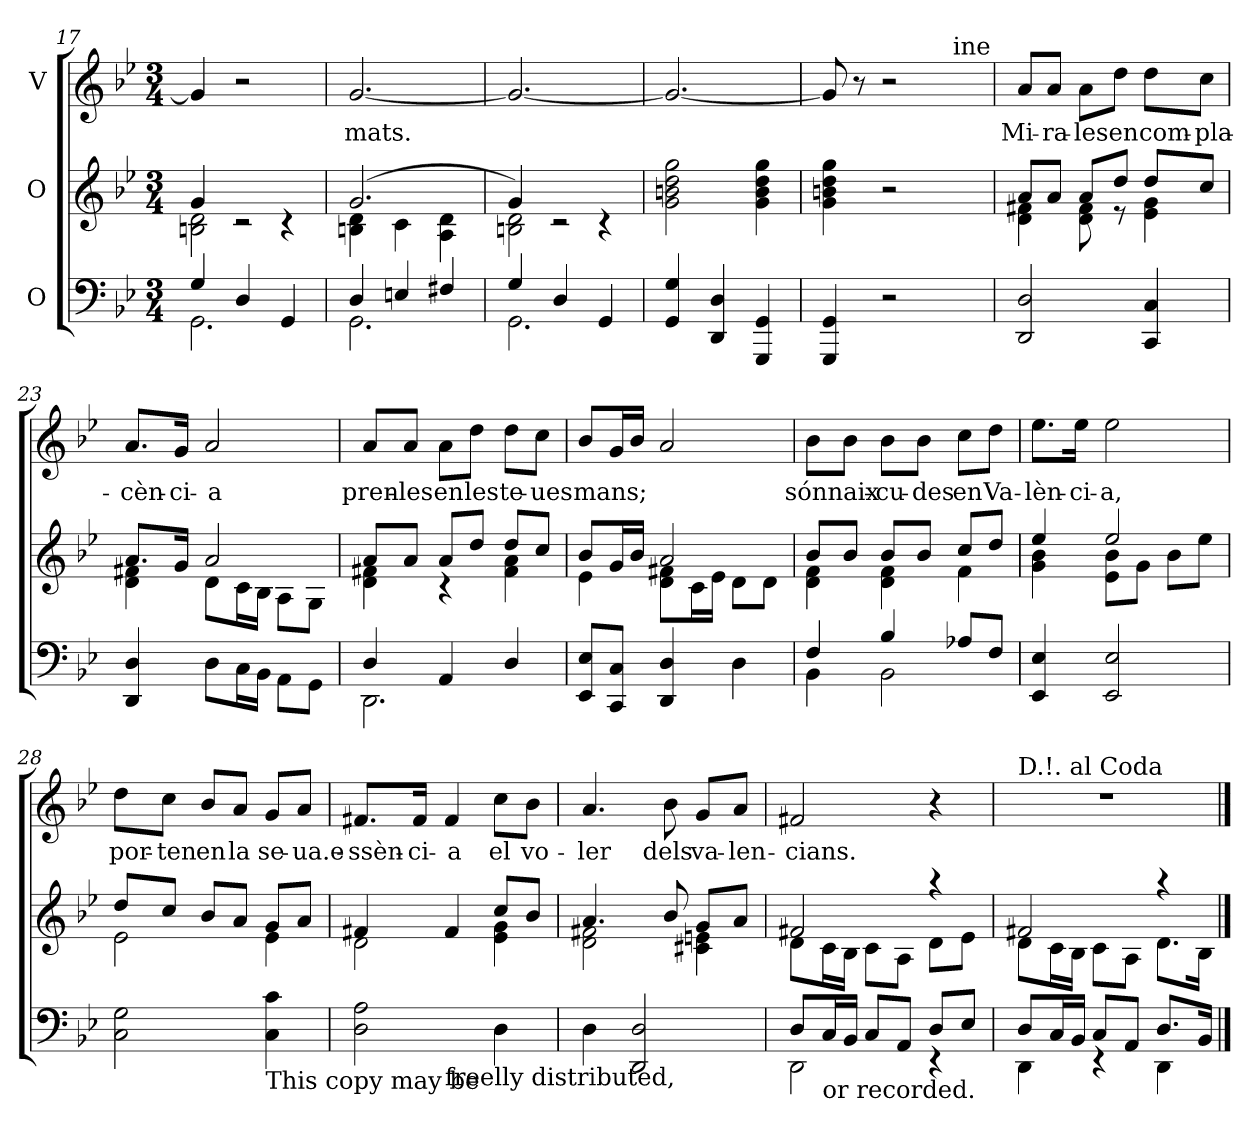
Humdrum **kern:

**kern	**kern	**kern	**text
*part3	*part2	*part1	*part1
*staff3	*staff2	*staff1	*staff1
*I"O	*I"O	*I"V	*
*clefF4	*clefG2	*clefG2	*
*k[b-e-]	*k[b-e-]	*k[b-e-]	*
*B-:	*B-:	*B-:	*
*M3/4	*M3/4	*M3/4	*
=17	=17	=17	=17
*^	*^	*	*
4G/	2.GG\	2Bn\ 2d\	4g/	4g/]	.
4D/	.	.	2rc	2r	.
4GG/	.	4rc	.	.	.
=18!	=18!	=18!	=18!	=18!	=18!
!	!	!	!	!	!LO:LY:b
4D/	2.GG\	(2.g/	4Bn\ 4d\	[<2.g/	mats.
4En/	.	.	4c\	.	.
4F#X/	.	.	4A\ 4d\	.	.
=19	=19	=19	=19	=19	=19
4G/	2.GG\	2Bn\ 2d\	4g/)	2.g/_	.
4D/	.	.	2rc	.	.
4GG/	.	4rc	.	.	.
*v	*v	*	*	*	*
*	*v	*v	*	*
=20	=20	=20	=20
4GG/ 4G/	2g\ 2bn\ 2dd\ 2gg\	2.g/_	.
4DD/ 4D/	.	.	.
4GGG/ 4GG/	4g\ 4b\ 4dd\ 4gg\	.	.
=21	=21	=21	=21
*	*	*^	*
4GGG/ 4GG/	4g\ 4bn\ 4dd\ 4gg\	8g/]	2ryy	.
.	.	8r	.	.
2r	2r	2r	.	.
.	.	.	16.ryy	.
!	!	!	!LO:TX:a:t=ine	!
.	.	.	8ryy	.
.	.	.	32ryy	.
=22!	=22!	=22!	=22!	=22!
*	*^	*	*	*
!	!	!	!	!	!LO:LY:b
*	*	*	*v	*v	*
2DD/ 2D/	8a/L	4d\ 4f#X\	8a/L	Mi-
!	!	!	!	!LO:LY:b
.	8a/J	.	8a/J	-ra-
!	!	!	!	!LO:LY:b
.	8a/L	8d\ 8f#\	8a\L	-les
!	!	!	!	!LO:LY:b
.	8dd/J	8re	8dd\J	en
!	!	!	!	!LO:LY:b
4CC/ 4C/	8dd/L	4e-\ 4g\	8dd\L	com-
!	!	!	!	!LO:LY:b
.	8cc/J	.	8cc\J	-pla-
!!LO:LB:g=z
=23	=23	=23	=23	=23
!	!	!	!	!LO:LY:b
4DD/ 4D/	8.a/L	4d\ 4f#X\	8.a/L	-cèn-
!	!	!	!	!LO:LY:b:rj
.	16g/Jk	.	16g/Jk	-ci-
!	!	!	!	!LO:LY:b
8D\L	2a/	8d\L	2a/	-a
16C\L	.	16c\L	.	.
16BB-\JJ	.	16B-\JJ	.	.
8AA\L	.	8A\L	.	.
8GG\J	.	8G\J	.	.
=24	=24	=24	=24	=24
*^	*	*	*	*
!	!	!	!	!	!LO:LY:b
4D/	2.DD\	8a/L	4d\ 4f#X\	8a/L	pren-
!	!	!	!	!	!LO:LY:b
.	.	8a/J	.	8a/J	-les
!	!	!	!	!	!LO:LY:b
4AA/	.	8a/L	4rc	8a\L	en
!	!	!	!	!	!LO:LY:b
.	.	8dd/J	.	8dd\J	les
!	!	!	!	!	!LO:LY:b
4D/	.	8dd/L	4f#\ 4a\	8dd\L	te-
!	!	!	!	!	!LO:LY:b
.	.	8cc/J	.	8cc\J	-ues
*v	*v	*	*	*	*
=25	=25	=25	=25	=25
!	!	!	!	!LO:LY:b
8EE-/ 8E-/L	8b-/L	4e-\	8b-/L	mans;
8CC/ 8C/J	16g/L	.	16g/L	.
.	16b-/JJ	.	16b-/JJ	.
4DD/ 4D/	2a/	8d\ 8f#X\L	2a/	.
.	.	16c\L	.	.
.	.	16e-\JJ	.	.
4D\	.	8d\L	.	.
.	.	8d\J	.	.
=26	=26	=26	=26	=26
*^	*	*	*	*
!	!	!	!	!	!LO:LY:b
4F/	4BB-\	8b-/L	4d\ 4f\	8b-\L	sónnaix-
.	.	8b-/J	.	8b-\J	.
!	!	!	!	!	!LO:LY:b
4B-/	2BB-\	8b-/L	4d\ 4f\	8b-\L	-cu-
!	!	!	!	!	!LO:LY:b
.	.	8b-/J	.	8b-\J	-des
!	!	!	!	!	!LO:LY:b
8A-X/L	.	8cc/L	4f\	8cc\L	en
!	!	!	!	!	!LO:LY:b
8F/J	.	8dd/J	.	8dd\J	Va-
*v	*v	*	*	*	*
=27	=27	=27	=27	=27
!	!	!	!	!LO:LY:b
4EE-/ 4E-/	4ee-/	4g\ 4b-\	8.ee-\L	-lèn-
!	!	!	!	!LO:LY:b
.	.	.	16ee-\Jk	-ci-
!	!	!	!	!LO:LY:b
2EE-/ 2E-/	2ee-/	8e-\ 8b-\L	2ee-\	-a,
.	.	8g\J	.	.
.	.	8b-\L	.	.
.	.	8ee-\J	.	.
!!LO:PB:g=z
=28	=28	=28	=28	=28
!	!	!	!	!LO:LY:b
2C\ 2G\	8dd/L	2e-\	8dd\L	por-
!	!	!	!	!LO:LY:b
.	8cc/J	.	8cc\J	-ten
!	!	!	!	!LO:LY:b
.	8b-/L	.	8b-/L	en
!	!	!	!	!LO:LY:b
.	8a/J	.	8a/J	la
!LO:TX:b:t=This copy may be	!	!	!	!
!	!	!	!	!LO:LY:b
4C\ 4c\	8g/L	4e-\	8g/L	se-
!	!	!	!	!LO:LY:b
.	8a/J	.	8a/J	-ua.e-
=29	=29	=29	=29	=29
!	!	!	!	!LO:LY:b
*^	*	*	*	*
2D\ 2A\	4ryy	4f#X/	2d\	8.f#X/L	-ssèn-
!	!	!	!	!	!LO:LY:b
.	.	.	.	16f#/Jk	-ci-
!	!LO:TX:b:t=freelly distributed,	!	!	!	!
!	!	!	!	!	!LO:LY:b
.	2ryy	4f#/	.	4f#/	-a
!	!	!	!	!	!LO:LY:b
4D\	.	8cc/L	4e-\ 4g\	8cc\L	el
!	!	!	!	!	!LO:LY:b
.	.	8b-/J	.	8b-\J	vo-
=30	=30	=30	=30	=30	=30
!LO:TX:b:t=duplicated, performed	!	!	!	!	!
!	!	!	!	!	!LO:LY:b
*v	*v	*	*	*	*
4D\	4.a/	2d\ 2f#X\	4.a/	-ler
2DD/ 2D/	.	.	.	.
!	!	!	!	!LO:LY:b
.	8b-/	.	8b-\	dels
!	!	!	!	!LO:LY:b
.	8g/L	4c#X\ 4en\	8g/L	va-
!	!	!	!	!LO:LY:b
.	8a/J	.	8a/J	-len-
=31	=31	=31	=31	=31
*^	*	*	*	*
!	!	!	!	!	!LO:LY:b
8D/L	2DD\	2f#X/	8d\L	2f#X/	-cians.
!LO:TX:b:t=or recorded.	!	!	!	!	!
16C/L	.	.	16c\L	.	.
16BB-/JJ	.	.	16B-\JJ	.	.
8C/L	.	.	8c\L	.	.
8AA/J	.	.	8A\J	.	.
8D/L	4rEE	4raa	8d\L	4r	.
8E-/J	.	.	8e-\J	.	.
=32	=32	=32	=32	=32	=32
!	!	!	!	!LO:TX:a:t=D.!. al Coda	!
!	!	!	!	!LO:N:vis=1	!
8D/L	4DD\	2f#X/	8d\L	2.r	.
16C/L	.	.	16c\L	.	.
16BB-/JJ	.	.	16B-\JJ	.	.
8C/L	4rEE	.	8c\L	.	.
8AA/J	.	.	8A\J	.	.
8.D/L	4DD\	4raa	8.d\L	.	.
16BB-/Jk	.	.	16B-\Jk	.	.
*v	*v	*	*	*	*
*	*v	*v	*	*
==	==	==	==
*-	*-	*-	*-
